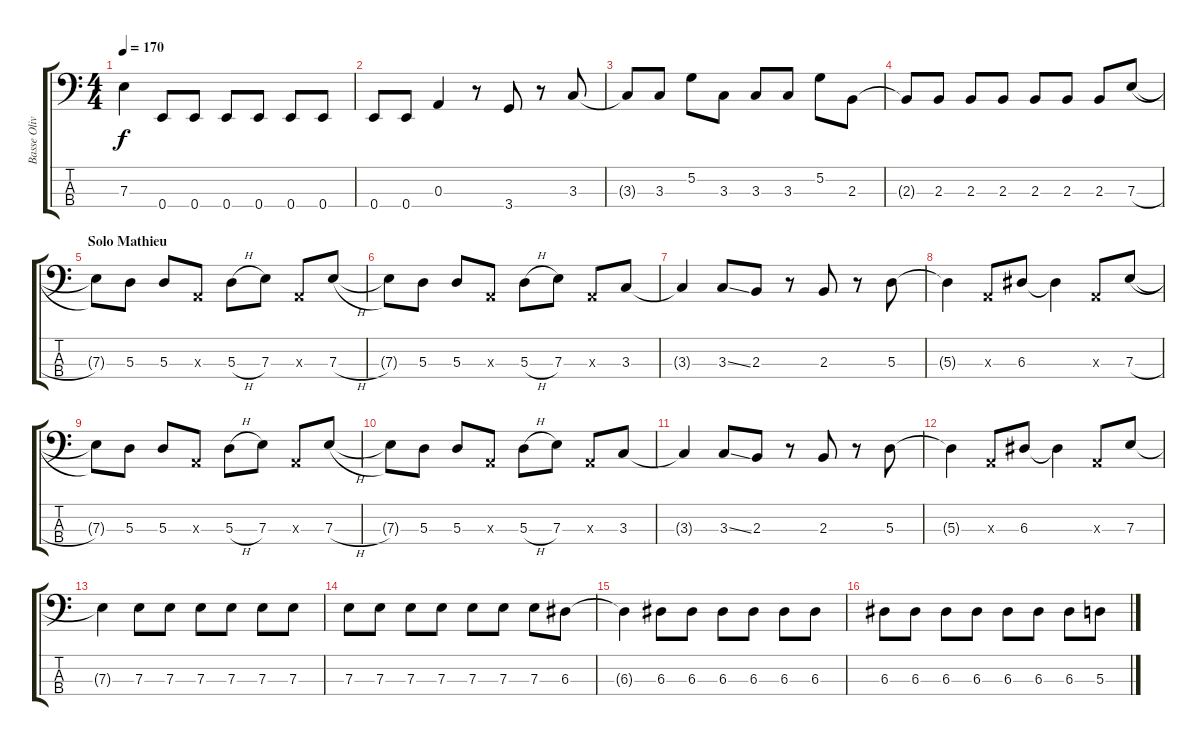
\track ("Basse Oliv" "Basse Oliv") {instrument electricbassfinger}
\staff {score tabs}
\tuning (G2 D2 A1 E1) {hide}
\ts (4 4)
\tempo 170
\clef f4
\ks c
7.3{t}.4{dy f} 0.4.8 0.4.8 0.4.8 0.4.8 0.4.8 0.4.8 |
0.4.8 0.4.8 0.3.4 r.8 3.4.8 r.8 3.3.8 |
3.3{t}.8 3.3.8 5.2.8 3.3.8 3.3.8 3.3.8 5.2.8 2.3.8 |
2.3{t}.8 2.3.8 2.3.8 2.3.8 2.3.8 2.3.8 2.3.8 7.3{h}.8 |
\section ("" "Solo Mathieu")
7.3{t}.8 5.3.8 5.3.8 0.3{x}.8 5.3{h}.8 7.3.8 0.3{x}.8 7.3{h}.8 |
7.3{t}.8 5.3.8 5.3.8 0.3{x}.8 5.3{h}.8 7.3.8 0.3{x}.8 3.3.8 |
3.3{t}.4 3.3{ss}.8 2.3.8 r.8 2.3.8 r.8 5.3.8 |
5.3{t}.4 0.3{x}.8 6.3.8 6.3{t}.4 0.3{x}.8 7.3{h}.8 |
7.3{t}.8 5.3.8 5.3.8 0.3{x}.8 5.3{h}.8 7.3.8 0.3{x}.8 7.3{h}.8 |
7.3{t}.8 5.3.8 5.3.8 0.3{x}.8 5.3{h}.8 7.3.8 0.3{x}.8 3.3.8 |
3.3{t}.4 3.3{ss}.8 2.3.8 r.8 2.3.8 r.8 5.3.8 |
5.3{t}.4 0.3{x}.8 6.3.8 6.3{t}.4 0.3{x}.8 7.3.8 |
7.3{t}.4 7.3.8 7.3.8 7.3.8 7.3.8 7.3.8 7.3.8 |
7.3.8 7.3.8 7.3.8 7.3.8 7.3.8 7.3.8 7.3.8 6.3.8 |
6.3{t}.4 6.3.8 6.3.8 6.3.8 6.3.8 6.3.8 6.3.8 |
6.3.8 6.3.8 6.3.8 6.3.8 6.3.8 6.3.8 6.3.8 5.3.8
